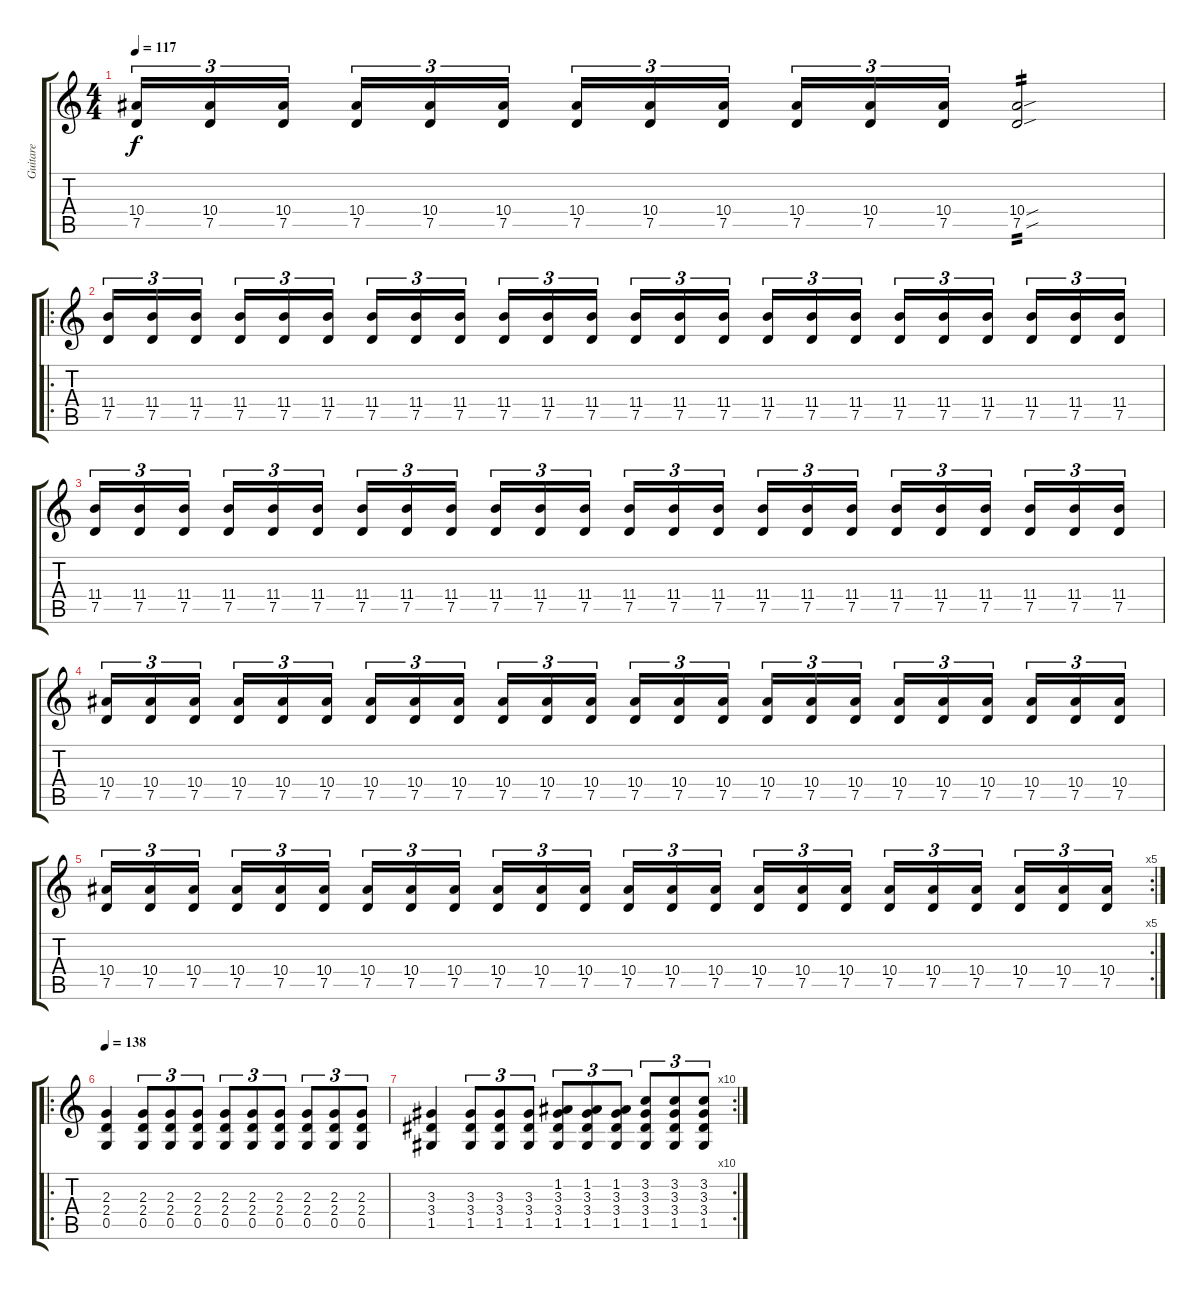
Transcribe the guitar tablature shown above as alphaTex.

\track ("Guitare" "Guitare") {instrument distortionguitar}
\staff {score tabs}
\tuning (D4 A3 F3 C3 G2 D2) {hide}
\ts (4 4)
\tempo 117
\clef g2
\ks c
(10.4 7.5).16{tu (3 2) dy f} (10.4 7.5).16{tu (3 2)} (10.4 7.5).16{tu (3 2) beam splitsecondary} (10.4 7.5).16{tu (3 2)} (10.4 7.5).16{tu (3 2)} (10.4 7.5).16{tu (3 2)} (10.4 7.5).16{tu (3 2)} (10.4 7.5).16{tu (3 2)} (10.4 7.5).16{tu (3 2) beam splitsecondary} (10.4 7.5).16{tu (3 2)} (10.4 7.5).16{tu (3 2)} (10.4 7.5).16{tu (3 2)} (10.4{sou} 7.5{sou}).2{tp 2} |
\ro
(11.4 7.5).16{tu (3 2)} (11.4 7.5).16{tu (3 2)} (11.4 7.5).16{tu (3 2) beam splitsecondary} (11.4 7.5).16{tu (3 2)} (11.4 7.5).16{tu (3 2)} (11.4 7.5).16{tu (3 2)} (11.4 7.5).16{tu (3 2)} (11.4 7.5).16{tu (3 2)} (11.4 7.5).16{tu (3 2) beam splitsecondary} (11.4 7.5).16{tu (3 2)} (11.4 7.5).16{tu (3 2)} (11.4 7.5).16{tu (3 2)} (11.4 7.5).16{tu (3 2)} (11.4 7.5).16{tu (3 2)} (11.4 7.5).16{tu (3 2) beam splitsecondary} (11.4 7.5).16{tu (3 2)} (11.4 7.5).16{tu (3 2)} (11.4 7.5).16{tu (3 2)} (11.4 7.5).16{tu (3 2)} (11.4 7.5).16{tu (3 2)} (11.4 7.5).16{tu (3 2) beam splitsecondary} (11.4 7.5).16{tu (3 2)} (11.4 7.5).16{tu (3 2)} (11.4 7.5).16{tu (3 2)} |
(11.4 7.5).16{tu (3 2)} (11.4 7.5).16{tu (3 2)} (11.4 7.5).16{tu (3 2) beam splitsecondary} (11.4 7.5).16{tu (3 2)} (11.4 7.5).16{tu (3 2)} (11.4 7.5).16{tu (3 2)} (11.4 7.5).16{tu (3 2)} (11.4 7.5).16{tu (3 2)} (11.4 7.5).16{tu (3 2) beam splitsecondary} (11.4 7.5).16{tu (3 2)} (11.4 7.5).16{tu (3 2)} (11.4 7.5).16{tu (3 2)} (11.4 7.5).16{tu (3 2)} (11.4 7.5).16{tu (3 2)} (11.4 7.5).16{tu (3 2) beam splitsecondary} (11.4 7.5).16{tu (3 2)} (11.4 7.5).16{tu (3 2)} (11.4 7.5).16{tu (3 2)} (11.4 7.5).16{tu (3 2)} (11.4 7.5).16{tu (3 2)} (11.4 7.5).16{tu (3 2) beam splitsecondary} (11.4 7.5).16{tu (3 2)} (11.4 7.5).16{tu (3 2)} (11.4 7.5).16{tu (3 2)} |
(10.4 7.5).16{tu (3 2)} (10.4 7.5).16{tu (3 2)} (10.4 7.5).16{tu (3 2) beam splitsecondary} (10.4 7.5).16{tu (3 2)} (10.4 7.5).16{tu (3 2)} (10.4 7.5).16{tu (3 2)} (10.4 7.5).16{tu (3 2)} (10.4 7.5).16{tu (3 2)} (10.4 7.5).16{tu (3 2) beam splitsecondary} (10.4 7.5).16{tu (3 2)} (10.4 7.5).16{tu (3 2)} (10.4 7.5).16{tu (3 2)} (10.4 7.5).16{tu (3 2)} (10.4 7.5).16{tu (3 2)} (10.4 7.5).16{tu (3 2) beam splitsecondary} (10.4 7.5).16{tu (3 2)} (10.4 7.5).16{tu (3 2)} (10.4 7.5).16{tu (3 2)} (10.4 7.5).16{tu (3 2)} (10.4 7.5).16{tu (3 2)} (10.4 7.5).16{tu (3 2) beam splitsecondary} (10.4 7.5).16{tu (3 2)} (10.4 7.5).16{tu (3 2)} (10.4 7.5).16{tu (3 2)} |
\rc 5
(10.4 7.5).16{tu (3 2)} (10.4 7.5).16{tu (3 2)} (10.4 7.5).16{tu (3 2) beam splitsecondary} (10.4 7.5).16{tu (3 2)} (10.4 7.5).16{tu (3 2)} (10.4 7.5).16{tu (3 2)} (10.4 7.5).16{tu (3 2)} (10.4 7.5).16{tu (3 2)} (10.4 7.5).16{tu (3 2) beam splitsecondary} (10.4 7.5).16{tu (3 2)} (10.4 7.5).16{tu (3 2)} (10.4 7.5).16{tu (3 2)} (10.4 7.5).16{tu (3 2)} (10.4 7.5).16{tu (3 2)} (10.4 7.5).16{tu (3 2) beam splitsecondary} (10.4 7.5).16{tu (3 2)} (10.4 7.5).16{tu (3 2)} (10.4 7.5).16{tu (3 2)} (10.4 7.5).16{tu (3 2)} (10.4 7.5).16{tu (3 2)} (10.4 7.5).16{tu (3 2) beam splitsecondary} (10.4 7.5).16{tu (3 2)} (10.4 7.5).16{tu (3 2)} (10.4 7.5).16{tu (3 2)} |
\ro
\tempo 138
(2.3 2.4 0.5).4 (2.3 2.4 0.5).8{tu (3 2)} (2.3 2.4 0.5).8{tu (3 2)} (2.3 2.4 0.5).8{tu (3 2)} (2.3 2.4 0.5).8{tu (3 2)} (2.3 2.4 0.5).8{tu (3 2)} (2.3 2.4 0.5).8{tu (3 2)} (2.3 2.4 0.5).8{tu (3 2)} (2.3 2.4 0.5).8{tu (3 2)} (2.3 2.4 0.5).8{tu (3 2)} |
\rc 10
(3.3 3.4 1.5).4 (3.3 3.4 1.5).8{tu (3 2)} (3.3 3.4 1.5).8{tu (3 2)} (3.3 3.4 1.5).8{tu (3 2)} (1.2 3.3 3.4 1.5).8{tu (3 2)} (1.2 3.3 3.4 1.5).8{tu (3 2)} (1.2 3.3 3.4 1.5).8{tu (3 2)} (3.2 3.3 3.4 1.5).8{tu (3 2)} (3.2 3.3 3.4 1.5).8{tu (3 2)} (3.2 3.3 3.4 1.5).8{tu (3 2)}
